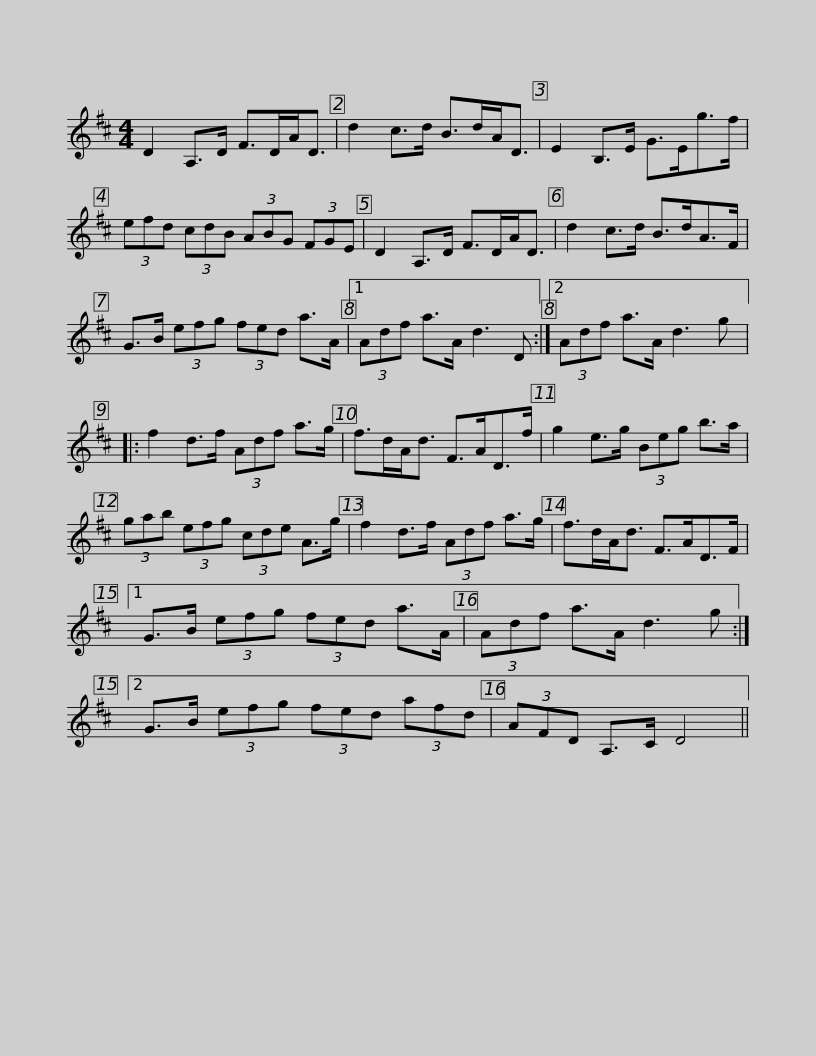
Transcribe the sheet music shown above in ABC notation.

X:1
L:1/8
M:4/4
I:linebreak $
K:D
V:1 treble
V:1
 D2 A,>D F>DA<D | d2 c>d B>dA<D | E2 B,>E G>Eg>f | (3efd (3cdB (3ABG (3FGE |$ D2 A,>D F>DA<D | %5
 d2 c>d B>dA>F | G>B (3efg (3fed a>A |1 (3Adf a>A d3 D :|2 (3Adf a>A d3 g |:$ f2 d>f (3Adf a>g | %10
 f>dA<d F>AD>f | g2 e>g (3Beg b>a | (3gab (3efg (3cde A>g |$ f2 d>f (3Adf a>g | f>dA<d F>AD>F |1 %15
 G>B (3efg (3fed a>A | (3Adf a>A d3 g :|2$ G>B (3efg (3fed (3afd | (3AFD A,>C D4 || %19
